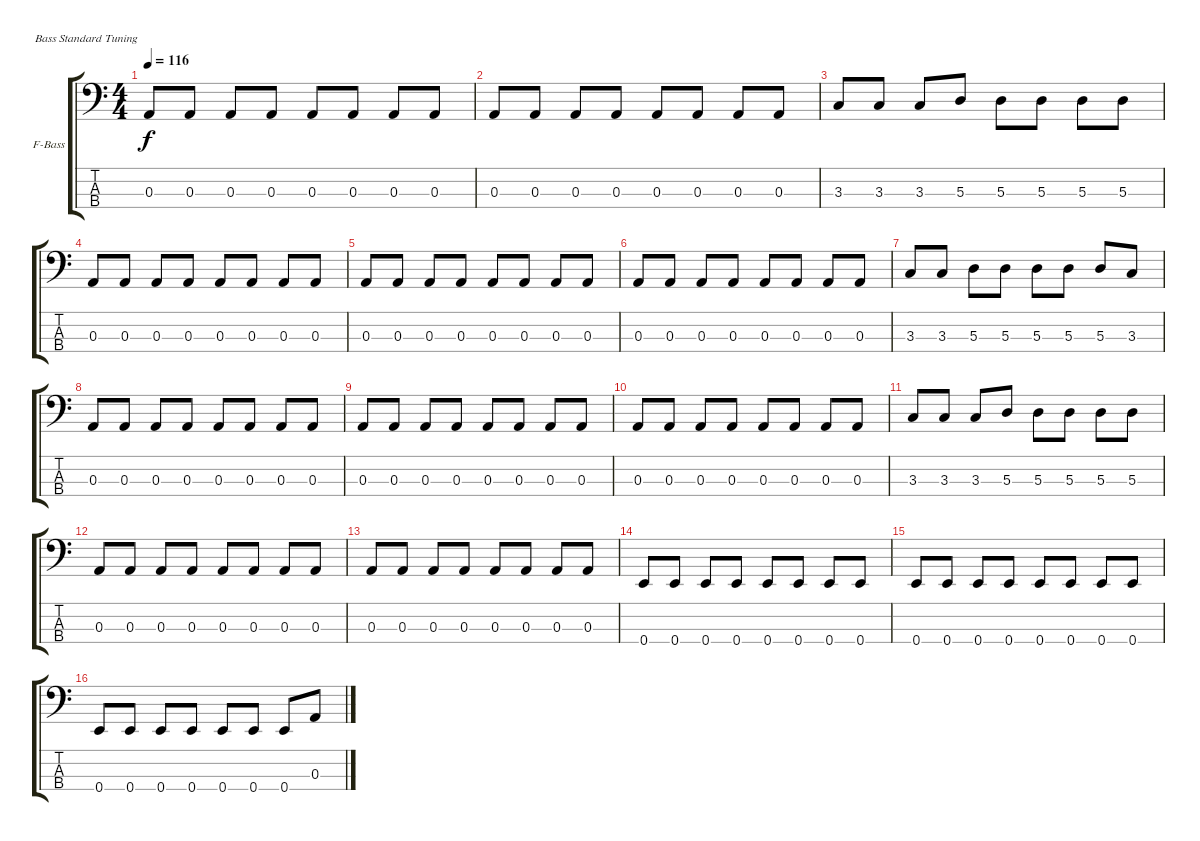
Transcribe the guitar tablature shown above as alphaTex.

\bracketExtendMode groupsimilarinstruments
\firstSystemTrackNameOrientation horizontal
\otherSystemsTrackNameOrientation horizontal
\track ("Jeff Pilson" "F-Bass") {instrument fretlessbass}
\staff {score tabs}
\tuning (G2 D2 A1 E1)
\ts (4 4)
\tempo 116
\clef f4
\ks c
0.3.8{dy f} 0.3.8 0.3.8 0.3.8 0.3.8 0.3.8 0.3.8 0.3.8 |
0.3.8 0.3.8 0.3.8 0.3.8 0.3.8 0.3.8 0.3.8 0.3.8 |
3.3.8 3.3.8 3.3.8 5.3.8 5.3.8 5.3.8 5.3.8 5.3.8 |
0.3.8 0.3.8 0.3.8 0.3.8 0.3.8 0.3.8 0.3.8 0.3.8 |
0.3.8 0.3.8 0.3.8 0.3.8 0.3.8 0.3.8 0.3.8 0.3.8 |
0.3.8 0.3.8 0.3.8 0.3.8 0.3.8 0.3.8 0.3.8 0.3.8 |
3.3.8 3.3.8 5.3.8 5.3.8 5.3.8 5.3.8 5.3.8 3.3.8 |
0.3.8 0.3.8 0.3.8 0.3.8 0.3.8 0.3.8 0.3.8 0.3.8 |
0.3.8 0.3.8 0.3.8 0.3.8 0.3.8 0.3.8 0.3.8 0.3.8 |
0.3.8 0.3.8 0.3.8 0.3.8 0.3.8 0.3.8 0.3.8 0.3.8 |
3.3.8 3.3.8 3.3.8 5.3.8 5.3.8 5.3.8 5.3.8 5.3.8 |
0.3.8 0.3.8 0.3.8 0.3.8 0.3.8 0.3.8 0.3.8 0.3.8 |
0.3.8 0.3.8 0.3.8 0.3.8 0.3.8 0.3.8 0.3.8 0.3.8 |
0.4.8 0.4.8 0.4.8 0.4.8 0.4.8 0.4.8 0.4.8 0.4.8 |
0.4.8 0.4.8 0.4.8 0.4.8 0.4.8 0.4.8 0.4.8 0.4.8 |
0.4.8 0.4.8 0.4.8 0.4.8 0.4.8 0.4.8 0.4.8 0.3.8
